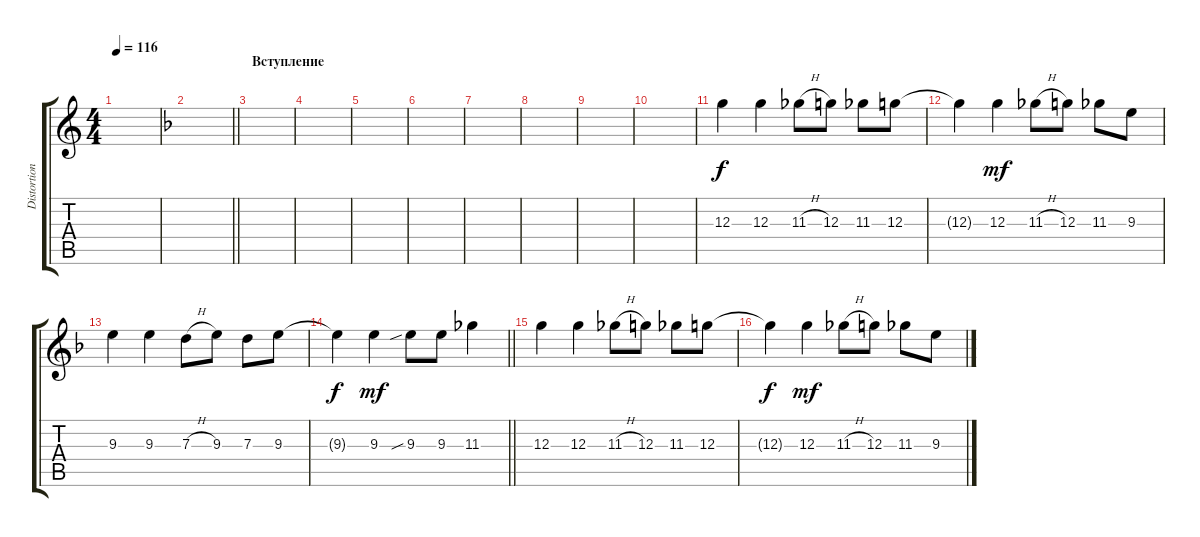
\track ("Distortion" "Distortion") {instrument overdrivenguitar}
\staff {score tabs}
\tuning (E4 B3 G3 D3 A2 E2) {hide}
\ts (4 4)
\tempo 116
\clef g2
\ks c
|
\barLineRight lightlight
\ks dminor
|
\section ("" "Вступление")
|
|
|
|
|
|
|
|
12.3.4 12.3.4 11.3{h}.8 12.3.8 11.3.8 12.3.8 |
12.3{t}.4{dy f} 12.3.4{dy mf} 11.3{h}.8 12.3.8 11.3.8 9.3.8 |
9.3.4 9.3.4 7.3{h}.8 9.3.8 7.3.8 9.3.8 |
\barLineRight lightlight
9.3{t}.4{dy f} 9.3.4{dy mf} 9.3{sib}.8 9.3.8 11.3.4 |
12.3.4 12.3.4 11.3{h}.8 12.3.8 11.3.8 12.3.8 |
12.3{t}.4{dy f} 12.3.4{dy mf} 11.3{h}.8 12.3.8 11.3.8 9.3.8
